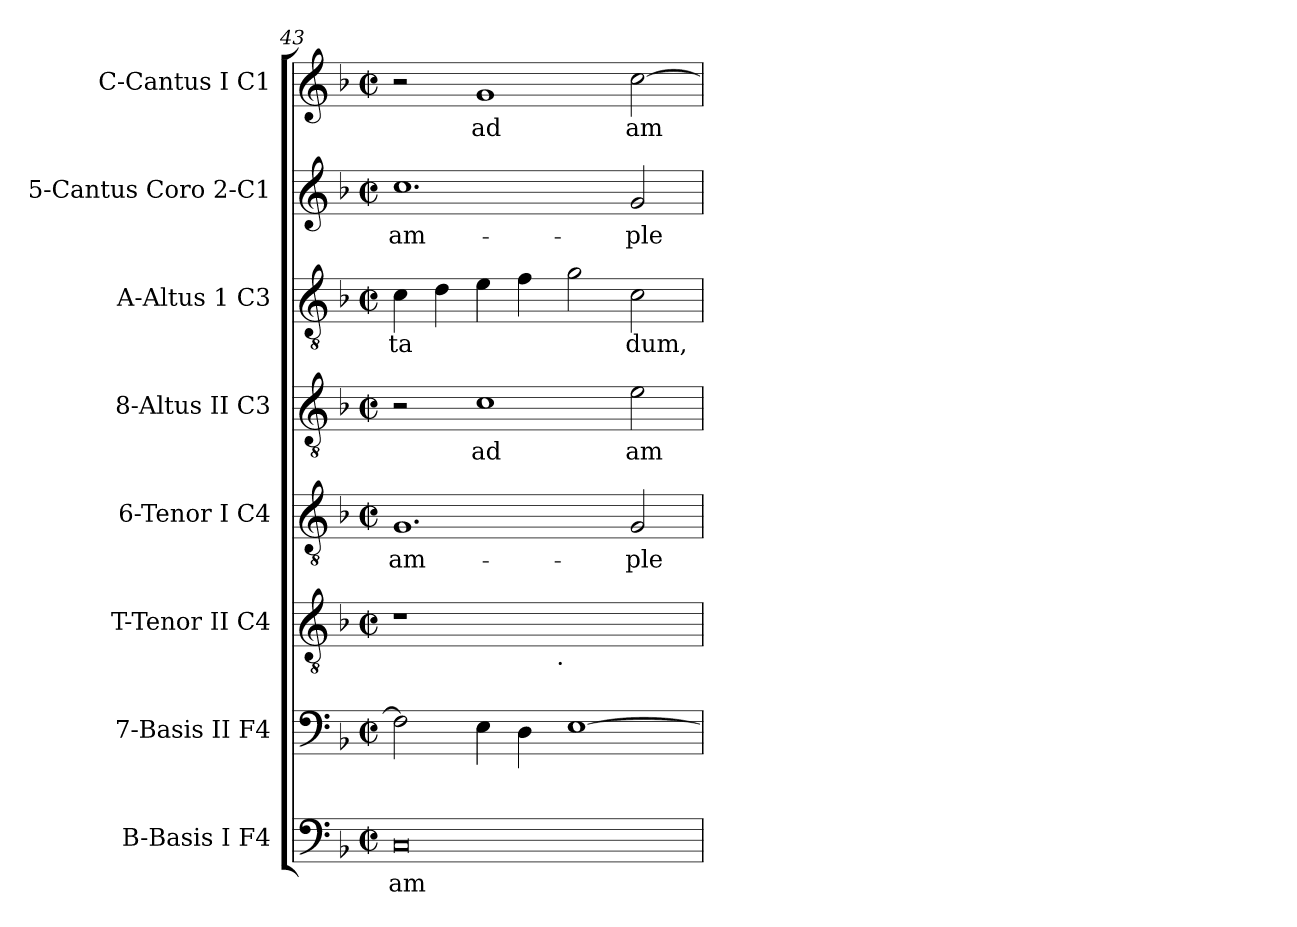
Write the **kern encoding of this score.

**kern	**text	**kern	**text	**kern	**kern	**text	**kern	**text	**kern	**text	**kern	**text	**kern	**text
*part8	*part8	*part7	*part7	*part6	*part5	*part5	*part4	*part4	*part3	*part3	*part2	*part2	*part1	*part1
*staff8	*staff8	*staff7	*staff7	*staff6	*staff5	*staff5	*staff4	*staff4	*staff3	*staff3	*staff2	*staff2	*staff1	*staff1
*I"B-Basis I  F4	*	*I"7-Basis II  F4	*	*I"T-Tenor II  C4	*I"6-Tenor I  C4	*	*I"8-Altus II  C3	*	*I"A-Altus 1  C3	*	*I"5-Cantus  Coro 2-C1	*	*I"C-Cantus I  C1	*
*I'B	*	*	*	*I'T	*	*	*	*	*I'A	*	*	*	*I'C	*
*clefF4	*	*clefF4	*	*clefGv2	*clefGv2	*	*clefGv2	*	*clefGv2	*	*clefG2	*	*clefG2	*
*k[b-]	*	*k[b-]	*	*k[b-]	*k[b-]	*	*k[b-]	*	*k[b-]	*	*k[b-]	*	*k[b-]	*
*F:	*	*F:	*	*F:	*F:	*	*F:	*	*F:	*	*F:	*	*F:	*
*M2/2	*	*M2/2	*	*M2/2	*M2/2	*	*M2/2	*	*M2/2	*	*M2/2	*	*M2/2	*
*met(c|)	*	*met(c|)	*	*met(c|)	*met(c|)	*	*met(c|)	*	*met(c|)	*	*met(c|)	*	*met(c|)	*
=43	=43	=43	=43	=43	=43	=43	=43	=43	=43	=43	=43	=43	=43	=43
!	!LO:LY:b:cj	!	!LO:LY:b:cj	!	!	!LO:LY:b:cj	!	!	!	!LO:LY:b:cj	!	!LO:LY:b:cj	!	!
*	*	*	*	*^	*	*	*	*	*	*	*	*	*	*
0C	am-	2F\]	--	1r	2ryy	1.G	am-	2r	.	4c\	-ta-	1.cc	am-	2r	.
!	!	!	!	!	!	!	!	!	!	!	!LO:LY:b:cj	!	!	!	!
.	.	.	.	.	.	.	.	.	.	4d\	--	.	.	.	.
!	!	!	!LO:LY:b:cj	!	!	!	!	!	!LO:LY:b:cj	!	!LO:LY:b:cj	!	!	!	!LO:LY:b:cj
.	.	4E\	--	.	4...ryy	.	.	1c	ad	4e\	--	.	.	1g	ad
!	!	!	!LO:LY:b:cj	!	!	!	!	!	!	!	!LO:LY:b:cj	!	!	!	!
.	.	4D\	--	.	.	.	.	.	.	4f\	--	.	.	.	.
!	!	!	!	!	!LO:TX:b:t=.	!	!	!	!	!	!	!	!	!	!
.	.	.	.	.	1ryy	.	.	.	.	.	.	.	.	.	.
!	!	!	!LO:LY:b:cj	!	!	!	!	!	!	!	!LO:LY:b:cj	!	!	!	!
.	.	[>1E	--	1ryy	.	.	.	.	.	2g\	--	.	.	.	.
!	!	!	!	!	!	!	!LO:LY:b:cj	!	!LO:LY:b:cj	!	!LO:LY:b:cj	!	!LO:LY:b:cj	!	!LO:LY:b:cj
.	.	.	.	.	.	2G/	-ple-	2e\	am-	2c\	-dum,	2g/	-ple-	[>2cc\	am-
.	.	.	.	.	32ryy	.	.	.	.	.	.	.	.	.	.
*	*	*	*	*v	*v	*	*	*	*	*	*	*	*	*	*
=	=	=	=	=	=	=	=	=	=	=	=	=	=	=
*-	*-	*-	*-	*-	*-	*-	*-	*-	*-	*-	*-	*-	*-	*-
